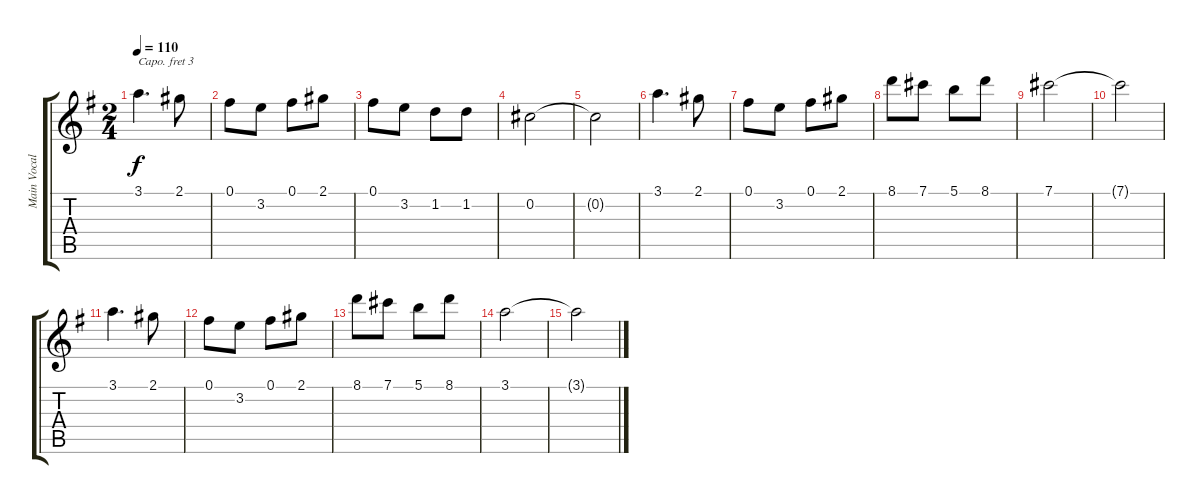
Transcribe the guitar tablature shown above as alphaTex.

\track ("Main Vocals" "Main Vocal") {instrument overdrivenguitar}
\staff {score tabs}
\capo 3
\tuning (Eb4 Bb3 Gb3 Db3 Ab2 Eb2) {hide}
\ts (2 4)
\tempo 110
\clef g2
\ks g
3.1.4{d dy f} 2.1.8 |
0.1.8 3.2.8 0.1.8 2.1.8 |
0.1.8 3.2.8 1.2.8 1.2.8 |
0.2.2 |
0.2{t}.2 |
3.1.4{d} 2.1.8 |
0.1.8 3.2.8 0.1.8 2.1.8 |
8.1.8 7.1.8 5.1.8 8.1.8 |
7.1.2 |
7.1{t}.2 |
3.1.4{d} 2.1.8 |
0.1.8 3.2.8 0.1.8 2.1.8 |
8.1.8 7.1.8 5.1.8 8.1.8 |
3.1.2 |
3.1{t}.2
